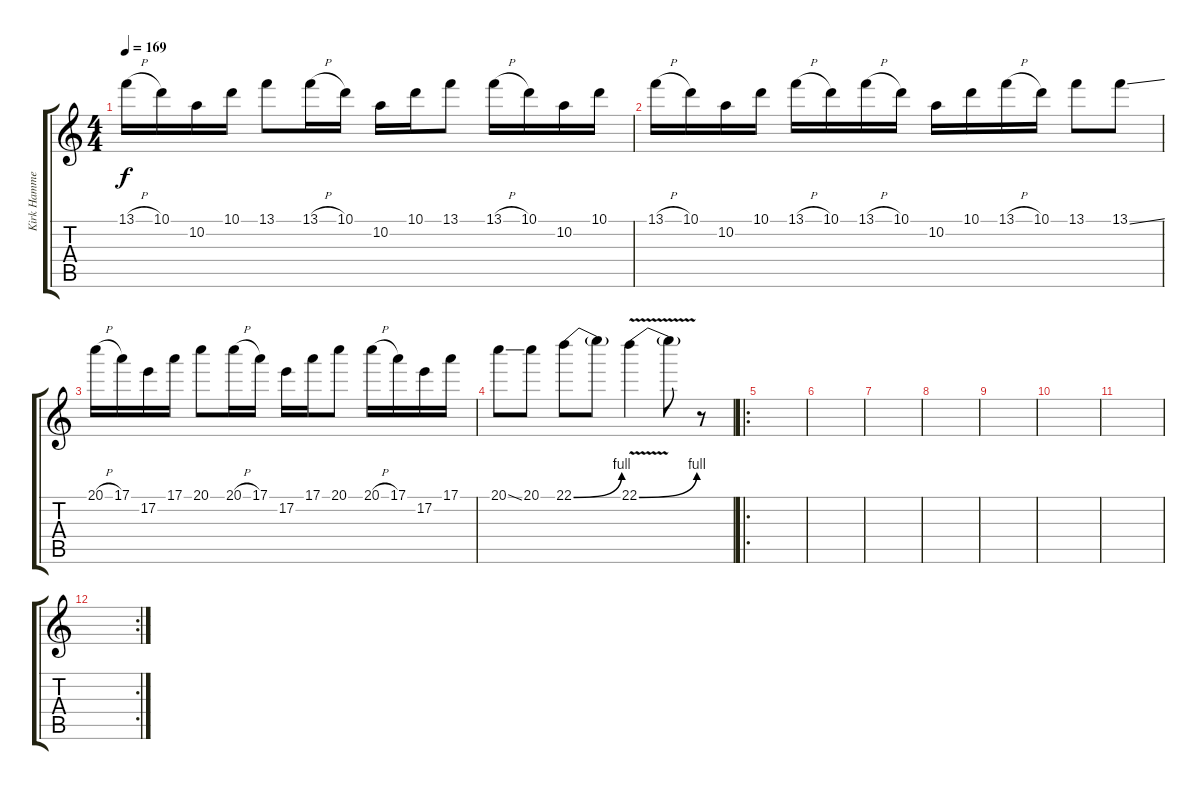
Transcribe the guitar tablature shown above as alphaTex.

\track ("Kirk Hammett" "Kirk Hamme") {instrument distortionguitar}
\staff {score tabs}
\tuning (E4 B3 G3 D3 A2 E2) {hide}
\ts (4 4)
\tempo 169
\clef g2
\ks c
13.1{h}.16{dy f} 10.1.16 10.2.16 10.1.16 13.1.8 13.1{h}.16 10.1.16 10.2.16 10.1.16 13.1.8 13.1{h}.16 10.1.16 10.2.16 10.1.16 |
13.1{h}.16 10.1.16 10.2.16 10.1.16 13.1{h}.16 10.1.16 13.1{h}.16 10.1.16 10.2.16 10.1.16 13.1{h}.16 10.1.16 13.1.8 13.1{ss}.8 |
20.1{h}.16 17.1.16 17.2.16 17.1.16 20.1.8 20.1{h}.16 17.1.16 17.2.16 17.1.16 20.1.8 20.1{h}.16 17.1.16 17.2.16 17.1.16 |
20.1{ss}.8 20.1.8 22.1{be (bend 0 0 60 4)}.8 22.1{t}.8 22.1{be (bend 0 0 60 4) v}.4 22.1{t}.8 r.8 |
\ro
|
|
|
|
|
|
|
\rc 2
